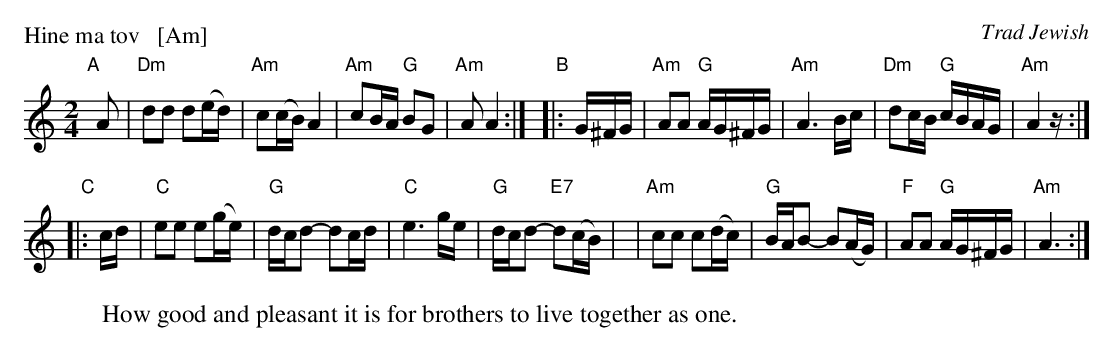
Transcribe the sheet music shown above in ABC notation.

X:1
P: Hine ma tov   [Am]
O: Trad Jewish
M: 2/4
L: 1/16
W: How good and pleasant it is for brothers to live together as one.
K: Am
"A"[|]\
A2 | "Dm"d2d2 d2(ed) | "Am"c2(cB) A4 | "Am"c2BA "G"B2G2 | "Am"A2 A4 :|\
"B"\
|: G^FG | "Am"A2A2 "G"AG^FG | "Am"A6 Bc | "Dm"d2cB "G"cBAG | "Am"A4 z :|
"C"\
|: cd | "C"e2e2 e2(ge) | "G"dcd2- d2cd | "C"e6 ge | "G"dcd2- "E7"d2(cB) |\
| "Am"c2c2 c2(dc) | "G"BAB2- B2(AG) | "F"A2A2 "G"AG^FG | "Am"A6 :|
